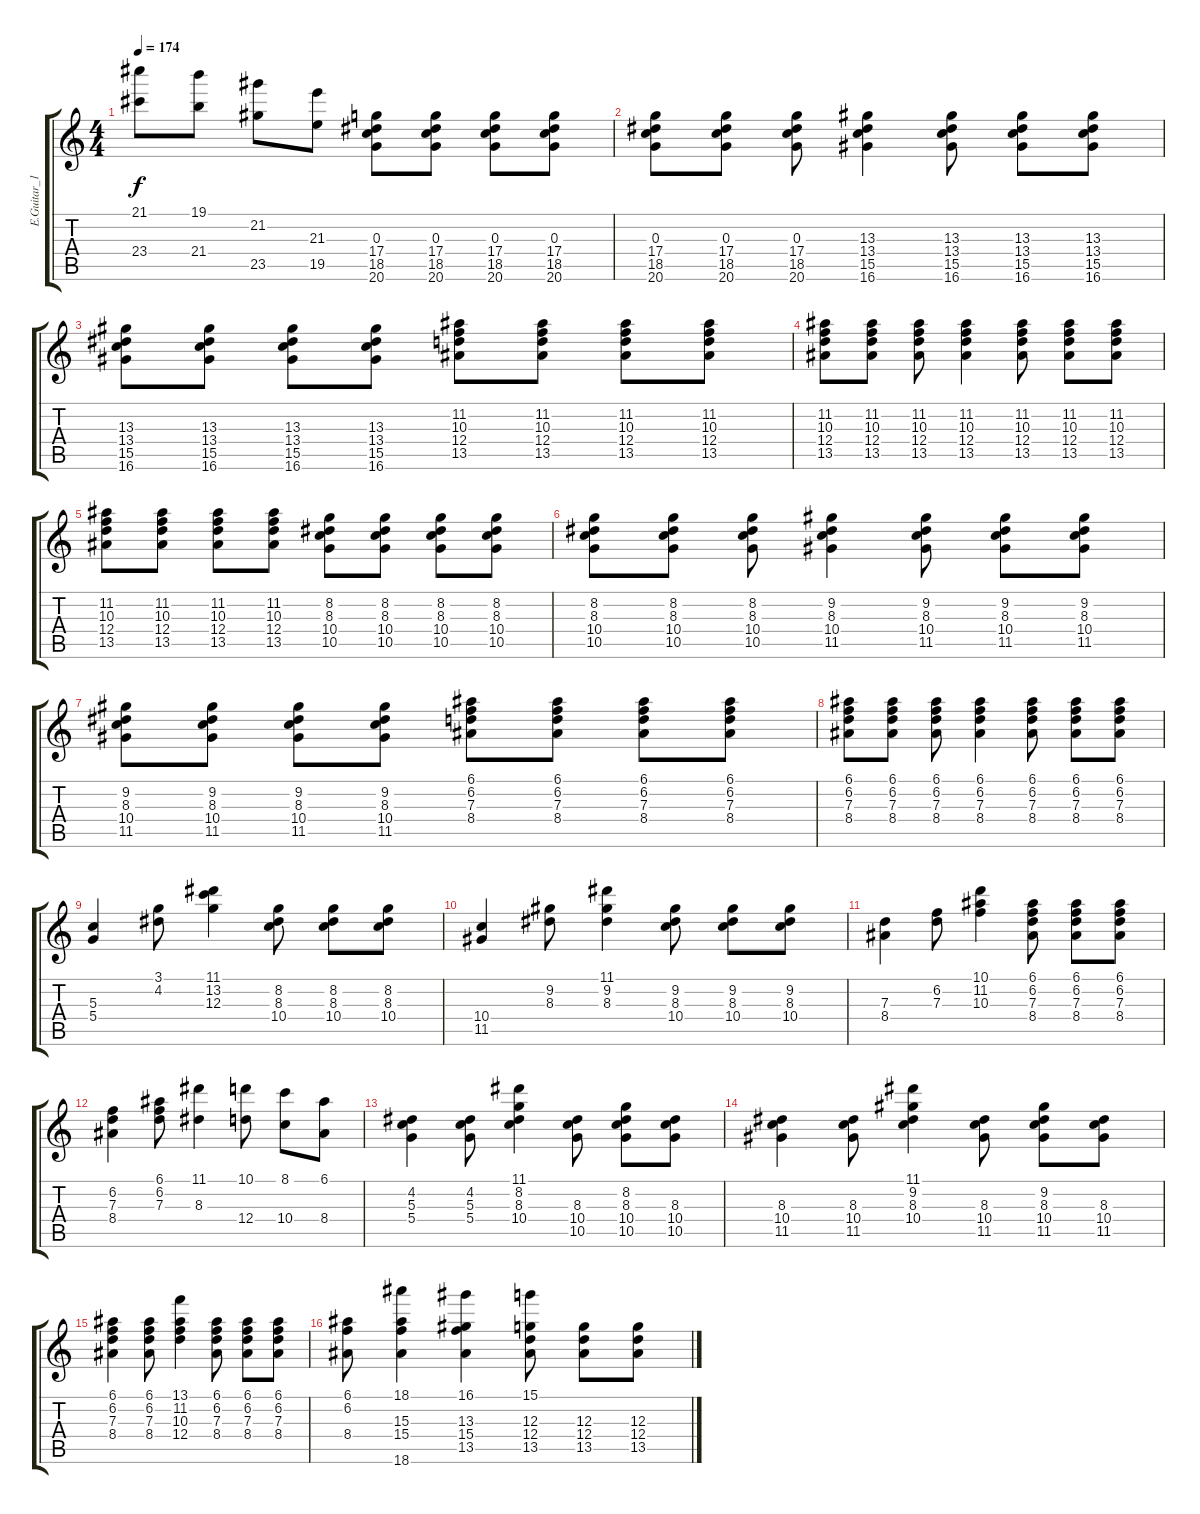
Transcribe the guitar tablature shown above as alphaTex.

\track ("E.Guitar_1st" "E.Guitar_1") {instrument distortionguitar}
\staff {score tabs}
\tuning (E4 B3 G3 D3 A2 E2) {hide}
\ts (4 4)
\tempo 174
\clef g2
\ks c
(21.1{t} 23.4{t}).8{dy f} (19.1 21.4).8 (21.2 23.5).8 (21.3 19.5).8 (0.3 17.4 18.5 20.6).8 (0.3 17.4 18.5 20.6).8 (0.3 17.4 18.5 20.6).8 (0.3 17.4 18.5 20.6).8 |
(0.3 17.4 18.5 20.6).8 (0.3 17.4 18.5 20.6).8 (0.3 17.4 18.5 20.6).8 (13.3 13.4 15.5 16.6).4 (13.3 13.4 15.5 16.6).8 (13.3 13.4 15.5 16.6).8 (13.3 13.4 15.5 16.6).8 |
(13.3 13.4 15.5 16.6).8 (13.3 13.4 15.5 16.6).8 (13.3 13.4 15.5 16.6).8 (13.3 13.4 15.5 16.6).8 (11.2 10.3 12.4 13.5).8 (11.2 10.3 12.4 13.5).8 (11.2 10.3 12.4 13.5).8 (11.2 10.3 12.4 13.5).8 |
(11.2 10.3 12.4 13.5).8 (11.2 10.3 12.4 13.5).8 (11.2 10.3 12.4 13.5).8 (11.2 10.3 12.4 13.5).4 (11.2 10.3 12.4 13.5).8 (11.2 10.3 12.4 13.5).8 (11.2 10.3 12.4 13.5).8 |
(11.2 10.3 12.4 13.5).8 (11.2 10.3 12.4 13.5).8 (11.2 10.3 12.4 13.5).8 (11.2 10.3 12.4 13.5).8 (8.2 8.3 10.4 10.5).8 (8.2 8.3 10.4 10.5).8 (8.2 8.3 10.4 10.5).8 (8.2 8.3 10.4 10.5).8 |
(8.2 8.3 10.4 10.5).8 (8.2 8.3 10.4 10.5).8 (8.2 8.3 10.4 10.5).8 (9.2 8.3 10.4 11.5).4 (9.2 8.3 10.4 11.5).8 (9.2 8.3 10.4 11.5).8 (9.2 8.3 10.4 11.5).8 |
(9.2 8.3 10.4 11.5).8 (9.2 8.3 10.4 11.5).8 (9.2 8.3 10.4 11.5).8 (9.2 8.3 10.4 11.5).8 (6.1 6.2 7.3 8.4).8 (6.1 6.2 7.3 8.4).8 (6.1 6.2 7.3 8.4).8 (6.1 6.2 7.3 8.4).8 |
(6.1 6.2 7.3 8.4).8 (6.1 6.2 7.3 8.4).8 (6.1 6.2 7.3 8.4).8 (6.1 6.2 7.3 8.4).4 (6.1 6.2 7.3 8.4).8 (6.1 6.2 7.3 8.4).8 (6.1 6.2 7.3 8.4).8 |
(5.3 5.4).4 (3.1 4.2).8 (11.1 13.2 12.3).4 (8.2 8.3 10.4).8 (8.2 8.3 10.4).8 (8.2 8.3 10.4).8 |
(10.4 11.5).4 (9.2 8.3).8 (11.1 9.2 8.3).4 (9.2 8.3 10.4).8 (9.2 8.3 10.4).8 (9.2 8.3 10.4).8 |
(7.3 8.4).4 (6.2 7.3).8 (10.1 11.2 10.3).4 (6.1 6.2 7.3 8.4).8 (6.1 6.2 7.3 8.4).8 (6.1 6.2 7.3 8.4).8 |
(6.2 7.3 8.4).4 (6.1 6.2 7.3).8 (11.1 8.3).4 (10.1 12.4).8 (8.1 10.4).8 (6.1 8.4).8 |
(4.2 5.3 5.4).4 (4.2 5.3 5.4).8 (11.1 8.2 8.3 10.4).4 (8.3 10.4 10.5).8 (8.2 8.3 10.4 10.5).8 (8.3 10.4 10.5).8 |
(8.3 10.4 11.5).4 (8.3 10.4 11.5).8 (11.1 9.2 8.3 10.4).4 (8.3 10.4 11.5).8 (9.2 8.3 10.4 11.5).8 (8.3 10.4 11.5).8 |
(6.1 6.2 7.3 8.4).4 (6.1 6.2 7.3 8.4).8 (13.1 11.2 10.3 12.4).4 (6.1 6.2 7.3 8.4).8 (6.1 6.2 7.3 8.4).8 (6.1 6.2 7.3 8.4).8 |
(6.1 6.2 8.4).8 (18.1 15.3 15.4 18.6).4 (16.1 13.3 15.4 13.5).4 (15.1 12.3 12.4 13.5).8 (12.3 12.4 13.5).8 (12.3 12.4 13.5).8
